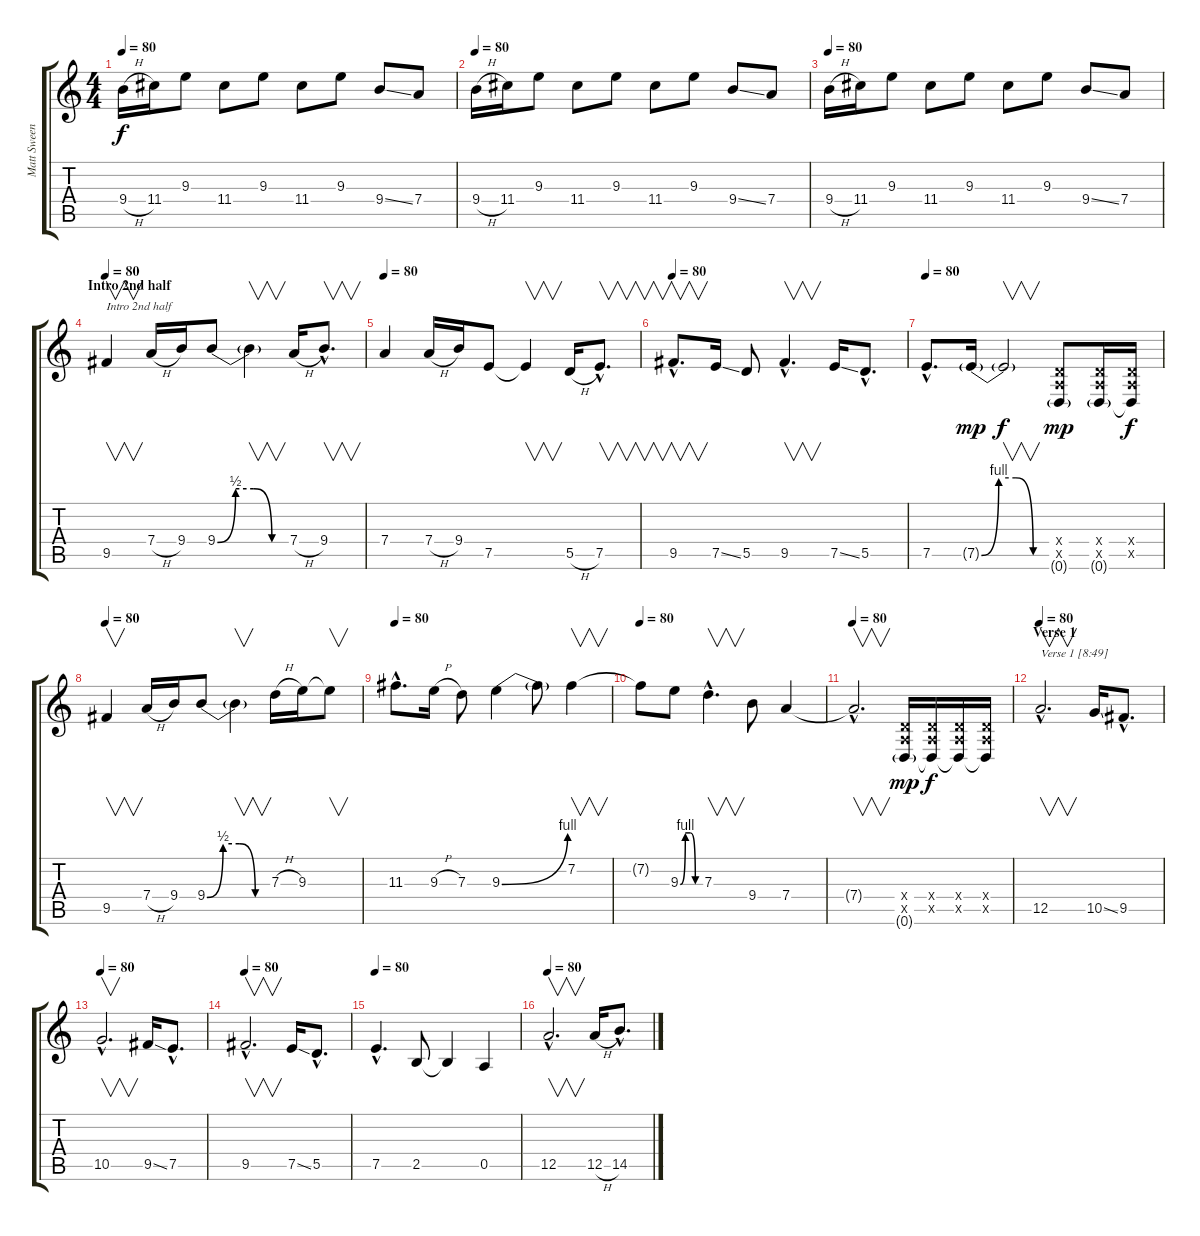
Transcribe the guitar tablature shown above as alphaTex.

\track ("Matt Sweeney" "Matt Sween") {instrument electricguitarjazz}
\staff {score tabs}
\tuning (E4 B3 G3 D3 A2 D2) {hide}
\ts (4 4)
\tempo 80
\clef g2
\ks c
9.4{h}.16{dy f} 11.4.16 9.3.8 11.4.8 9.3.8 11.4.8 9.3.8 9.4{ss}.8 7.4.8 |
\tempo 80
9.4{h}.16 11.4.16 9.3.8 11.4.8 9.3.8 11.4.8 9.3.8 9.4{ss}.8 7.4.8 |
\tempo 80
9.4{h}.16 11.4.16 9.3.8 11.4.8 9.3.8 11.4.8 9.3.8 9.4{ss}.8 7.4.8 |
\section ("" "Intro 2nd half")
\tempo 80
9.5.4{v txt "Intro 2nd half" instrument distortionguitar} 7.4{h}.16 9.4.16 9.4{be (custom 0 0 15 2 30 2 45 0 60 0)}.8 9.4{t}.4{v} 7.4{h}.16 9.4{hac}.8{v d} |
\tempo 80
7.4.4{instrument distortionguitar} 7.4{h}.16 9.4.16 7.5.8 7.5{t}.4{v} 5.5{h}.16 7.5{hac}.8{v d} |
\tempo 80
9.5{hac}.8{v d instrument distortionguitar} 7.5{ss}.16 5.5.8 9.5{hac}.4{v d} 7.5{ss}.16 5.5{hac}.8{d} |
\tempo 80
7.5{hac}.8{d instrument distortionguitar} 7.5{be (custom 0 0 15 4 30 4 45 0 60 0) g}.16{dy mp} 7.5{t}.2{v dy f} (0.4{x} 0.5{x} 0.6{g}).8{dy mp} (0.4{x} 0.5{x} 0.6{g}).16 (0.4{x} 0.5{x} 0.6{t}).16{dy f} |
\tempo 80
9.5.4{v instrument distortionguitar} 7.4{h}.16 9.4.16 9.4{be (custom 0 0 15 2 30 2 45 0 60 0)}.8 9.4{t}.4{v} 7.3{h}.16 9.3.16 9.3{t}.8{v} |
\tempo 80
11.3{hac}.8{d instrument distortionguitar} 9.3{h}.16 7.3.8 9.3{be (bend 0 0 60 4)}.4 9.3{t}.8 7.2.4{v} |
\tempo 80
7.2{t}.8{instrument distortionguitar} 9.3{be (custom 0 0 15 4 30 4 45 0 60 0)}.8 7.3{hac}.4{v d} 9.4.8 7.4.4 |
\tempo 80
7.4{hac t}.2{v d instrument distortionguitar} (0.4{x} 0.5{x} 0.6{g}).16{dy mp} (0.4{x} 0.5{x} 0.6{t}).16{dy f} (0.4{x} 0.5{x} 0.6{t}).16 (0.4{x} 0.5{x} 0.6{t}).16 |
\section ("" "Verse 1 ")
\tempo 80
12.5{hac}.2{v d txt "Verse 1 [8:49]" instrument distortionguitar} 10.5{ss}.16 9.5{hac}.8{d} |
\tempo 80
10.5{hac}.2{v d instrument distortionguitar} 9.5{ss}.16 7.5{hac}.8{d} |
\tempo 80
9.5{hac}.2{v d instrument distortionguitar} 7.5{ss}.16 5.5{hac}.8{d} |
\tempo 80
7.5{hac}.4{d instrument distortionguitar} 2.5.8 2.5{t}.4 0.5.4 |
\tempo 80
12.5{hac}.2{v d instrument distortionguitar} 12.5{h}.16 14.5{hac}.8{d}
